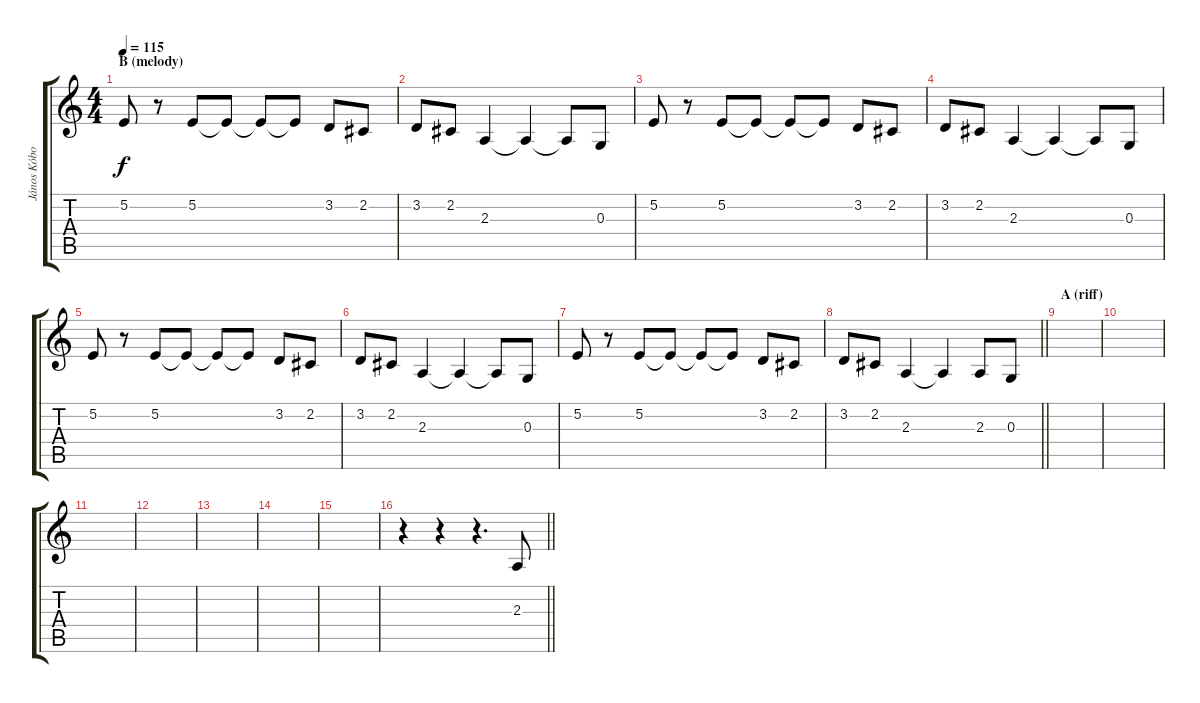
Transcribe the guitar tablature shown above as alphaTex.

\track ("János Kóbor \"Mecky\" (Vocal)" "János Kóbo") {instrument oboe}
\staff {score tabs}
\tuning (E4 B3 G3 D3 A2 E2) {hide}
\ts (4 4)
\section ("" "B (melody)")
\tempo 115
\clef g2
\ks c
5.2.8{dy f} r.8 5.2.8 5.2{t}.8 5.2{t}.8 5.2{t}.8 3.2.8 2.2.8 |
3.2.8 2.2.8 2.3.4 2.3{t}.4 2.3{t}.8 0.3.8 |
5.2.8 r.8 5.2.8 5.2{t}.8 5.2{t}.8 5.2{t}.8 3.2.8 2.2.8 |
3.2.8 2.2.8 2.3.4 2.3{t}.4 2.3{t}.8 0.3.8 |
5.2.8 r.8 5.2.8 5.2{t}.8 5.2{t}.8 5.2{t}.8 3.2.8 2.2.8 |
3.2.8 2.2.8 2.3.4 2.3{t}.4 2.3{t}.8 0.3.8 |
5.2.8 r.8 5.2.8 5.2{t}.8 5.2{t}.8 5.2{t}.8 3.2.8 2.2.8 |
\barLineRight lightlight
3.2.8 2.2.8 2.3.4 2.3{t}.4 2.3.8 0.3.8 |
\section ("" "A (riff)")
|
|
|
|
|
|
|
\barLineRight lightlight
r.4 r.4 r.4{d} 2.3.8
